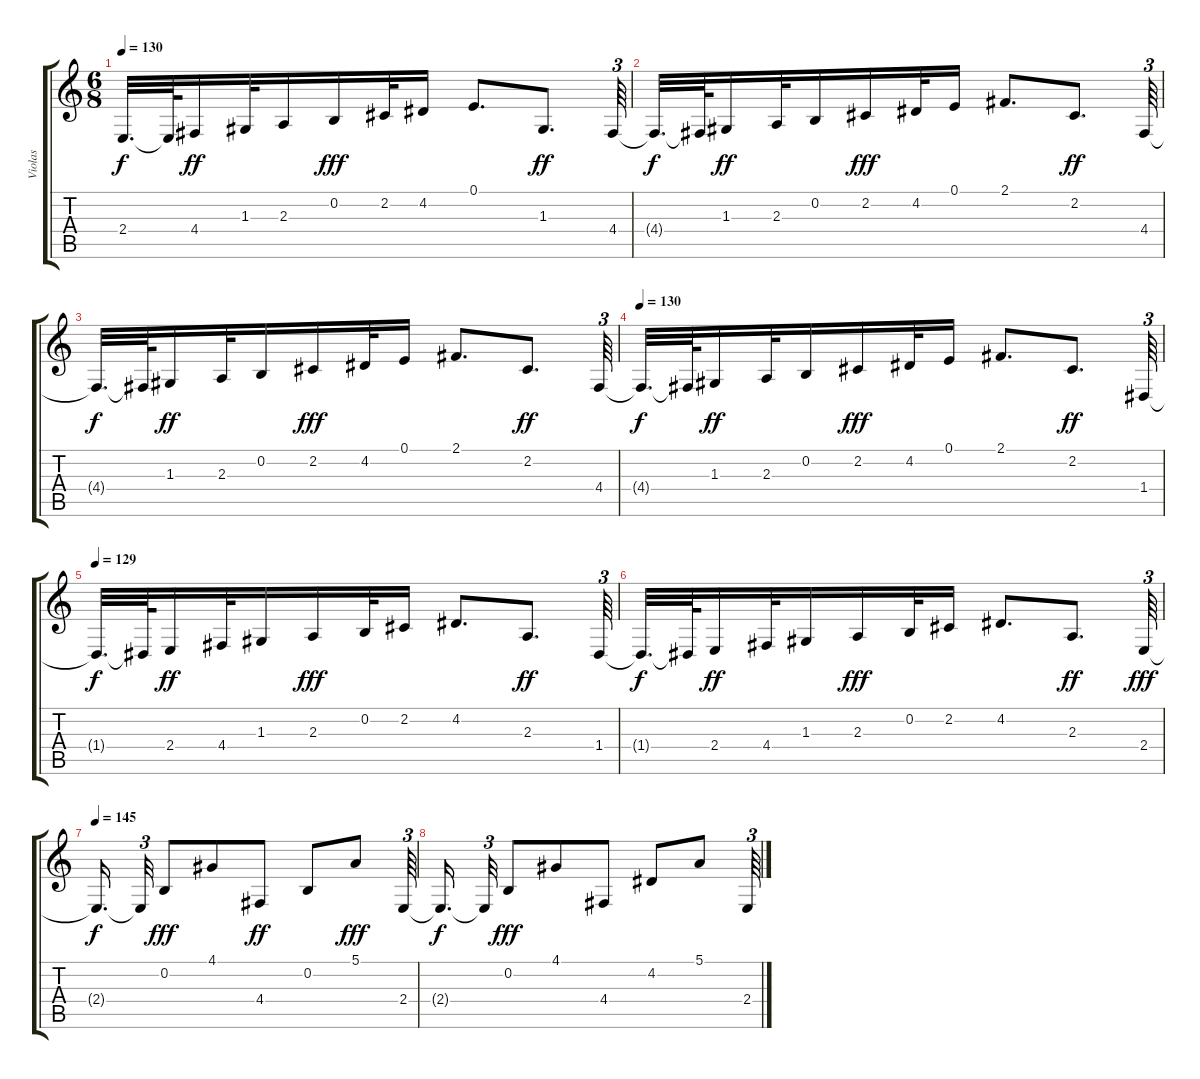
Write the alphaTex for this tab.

\track ("Violas" "Violas") {instrument pizzicatostrings}
\staff {score tabs}
\tuning (E4 B3 G3 D3 A2 E2) {hide}
\ts (6 8)
\tempo 130
\clef g2
\ks c
2.4{t}.32{d dy f} 2.4{t}.64 4.4.16{dy ff} 1.3.32 2.3.16 0.2.16{dy fff} 2.2.32 4.2.16 0.1.8{d} 1.3.8{d dy ff} 4.4.64{tu (3 2)} |
4.4{t}.32{d dy f} 4.4{t}.64 1.3.16{dy ff} 2.3.32 0.2.16 2.2.16{dy fff} 4.2.32 0.1.16 2.1.8{d} 2.2.8{d dy ff} 4.4.64{tu (3 2)} |
4.4{t}.32{d dy f} 4.4{t}.64 1.3.16{dy ff} 2.3.32 0.2.16 2.2.16{dy fff} 4.2.32 0.1.16 2.1.8{d} 2.2.8{d dy ff} 4.4.64{tu (3 2)} |
\tempo 130
4.4{t}.32{d dy f} 4.4{t}.64 1.3.16{dy ff} 2.3.32 0.2.16 2.2.16{dy fff} 4.2.32 0.1.16 2.1.8{d} 2.2.8{d dy ff} 1.4.64{tu (3 2)} |
\tempo 129
1.4{t}.32{d dy f} 1.4{t}.64 2.4.16{dy ff} 4.4.32 1.3.16 2.3.16{dy fff} 0.2.32 2.2.16 4.2.8{d} 2.3.8{d dy ff} 1.4.64{tu (3 2)} |
1.4{t}.32{d dy f} 1.4{t}.64 2.4.16{dy ff} 4.4.32 1.3.16 2.3.16{dy fff} 0.2.32 2.2.16 4.2.8{d} 2.3.8{d dy ff} 2.4.64{tu (3 2) dy fff} |
\tempo 145
2.4{t}.16{d dy f} 2.4{t}.32{tu (3 2)} 0.2.8{dy fff} 4.1.8 4.4.8{dy ff} 0.2.8 5.1.8{dy fff} 2.4.64{tu (3 2)} |
2.4{t}.16{d dy f} 2.4{t}.32{tu (3 2)} 0.2.8{dy fff} 4.1.8 4.4.8 4.2.8 5.1.8 2.4.64{tu (3 2)}
